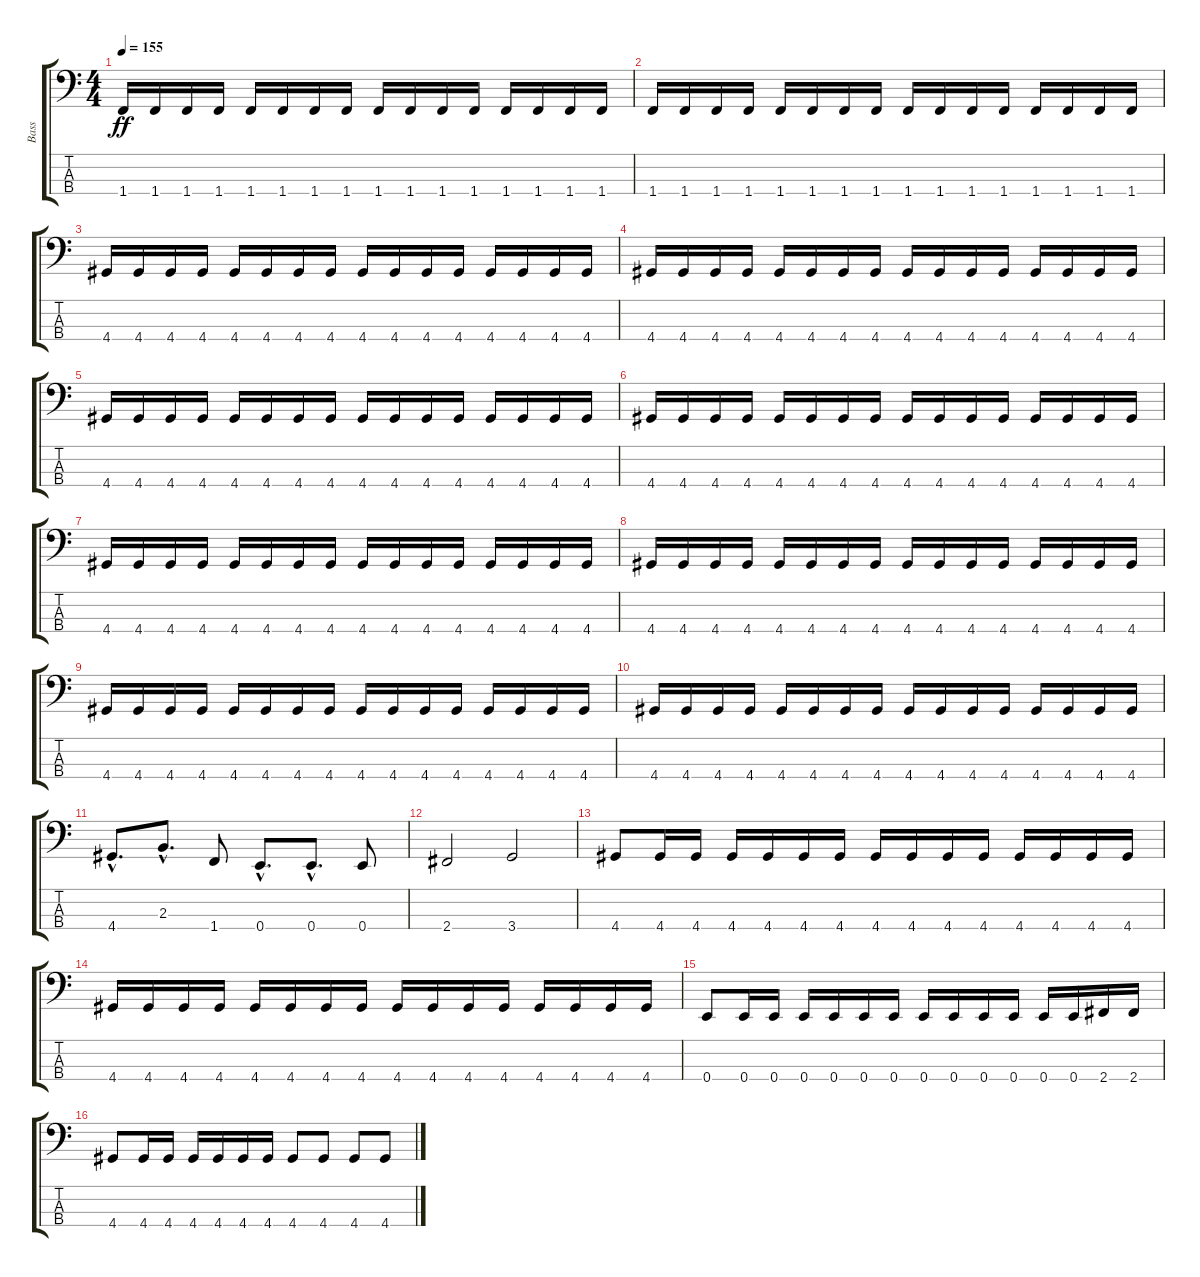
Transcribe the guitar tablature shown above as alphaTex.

\track ("Bass" "Bass") {instrument electricbasspick}
\staff {score tabs}
\tuning (G2 D2 A1 E1) {hide}
\ts (4 4)
\tempo 155
\clef f4
\ks c
1.4.16{dy ff} 1.4.16 1.4.16 1.4.16 1.4.16 1.4.16 1.4.16 1.4.16 1.4.16 1.4.16 1.4.16 1.4.16 1.4.16 1.4.16 1.4.16 1.4.16 |
1.4.16 1.4.16 1.4.16 1.4.16 1.4.16 1.4.16 1.4.16 1.4.16 1.4.16 1.4.16 1.4.16 1.4.16 1.4.16 1.4.16 1.4.16 1.4.16 |
4.4.16 4.4.16 4.4.16 4.4.16 4.4.16 4.4.16 4.4.16 4.4.16 4.4.16 4.4.16 4.4.16 4.4.16 4.4.16 4.4.16 4.4.16 4.4.16 |
4.4.16 4.4.16 4.4.16 4.4.16 4.4.16 4.4.16 4.4.16 4.4.16 4.4.16 4.4.16 4.4.16 4.4.16 4.4.16 4.4.16 4.4.16 4.4.16 |
4.4.16 4.4.16 4.4.16 4.4.16 4.4.16 4.4.16 4.4.16 4.4.16 4.4.16 4.4.16 4.4.16 4.4.16 4.4.16 4.4.16 4.4.16 4.4.16 |
4.4.16 4.4.16 4.4.16 4.4.16 4.4.16 4.4.16 4.4.16 4.4.16 4.4.16 4.4.16 4.4.16 4.4.16 4.4.16 4.4.16 4.4.16 4.4.16 |
4.4.16 4.4.16 4.4.16 4.4.16 4.4.16 4.4.16 4.4.16 4.4.16 4.4.16 4.4.16 4.4.16 4.4.16 4.4.16 4.4.16 4.4.16 4.4.16 |
4.4.16 4.4.16 4.4.16 4.4.16 4.4.16 4.4.16 4.4.16 4.4.16 4.4.16 4.4.16 4.4.16 4.4.16 4.4.16 4.4.16 4.4.16 4.4.16 |
4.4.16 4.4.16 4.4.16 4.4.16 4.4.16 4.4.16 4.4.16 4.4.16 4.4.16 4.4.16 4.4.16 4.4.16 4.4.16 4.4.16 4.4.16 4.4.16 |
4.4.16 4.4.16 4.4.16 4.4.16 4.4.16 4.4.16 4.4.16 4.4.16 4.4.16 4.4.16 4.4.16 4.4.16 4.4.16 4.4.16 4.4.16 4.4.16 |
4.4{hac}.8{d} 2.3{hac}.8{d} 1.4.8 0.4{hac}.8{d} 0.4{hac}.8{d} 0.4.8 |
2.4.2 3.4.2 |
4.4.8 4.4.16 4.4.16 4.4.16 4.4.16 4.4.16 4.4.16 4.4.16 4.4.16 4.4.16 4.4.16 4.4.16 4.4.16 4.4.16 4.4.16 |
4.4.16 4.4.16 4.4.16 4.4.16 4.4.16 4.4.16 4.4.16 4.4.16 4.4.16 4.4.16 4.4.16 4.4.16 4.4.16 4.4.16 4.4.16 4.4.16 |
0.4.8 0.4.16 0.4.16 0.4.16 0.4.16 0.4.16 0.4.16 0.4.16 0.4.16 0.4.16 0.4.16 0.4.16 0.4.16 2.4.16 2.4.16 |
4.4.8 4.4.16 4.4.16 4.4.16 4.4.16 4.4.16 4.4.16 4.4.8 4.4.8 4.4.8 4.4.8
